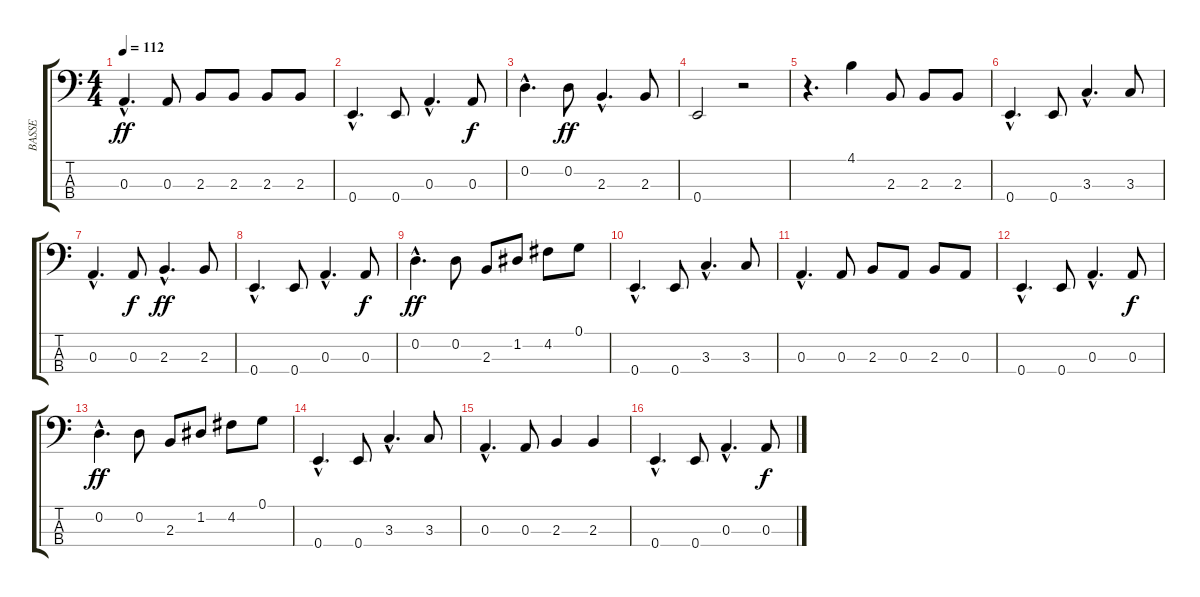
\track ("BASSE" "BASSE") {instrument electricbassfinger}
\staff {score tabs}
\tuning (G2 D2 A1 E1) {hide}
\ts (4 4)
\tempo 112
\clef f4
\ks c
0.3{hac}.4{d dy ff} 0.3.8 2.3.8 2.3.8 2.3.8 2.3.8 |
0.4{hac}.4{d} 0.4.8 0.3{hac}.4{d} 0.3.8{dy f} |
0.2{hac}.4{d} 0.2.8{dy ff} 2.3{hac}.4{d} 2.3.8 |
0.4.2 r.2 |
r.4{d} 4.1.4 2.3.8 2.3.8 2.3.8 |
0.4{hac}.4{d} 0.4.8 3.3{hac}.4{d} 3.3.8 |
0.3{hac}.4{d} 0.3.8{dy f} 2.3{hac}.4{d dy ff} 2.3.8 |
0.4{hac}.4{d} 0.4.8 0.3{hac}.4{d} 0.3.8{dy f} |
0.2{hac}.4{d dy ff} 0.2.8 2.3.8 1.2.8 4.2.8 0.1.8 |
0.4{hac}.4{d} 0.4.8 3.3{hac}.4{d} 3.3.8 |
0.3{hac}.4{d} 0.3.8 2.3.8 0.3.8 2.3.8 0.3.8 |
0.4{hac}.4{d} 0.4.8 0.3{hac}.4{d} 0.3.8{dy f} |
0.2{hac}.4{d dy ff} 0.2.8 2.3.8 1.2.8 4.2.8 0.1.8 |
0.4{hac}.4{d} 0.4.8 3.3{hac}.4{d} 3.3.8 |
0.3{hac}.4{d} 0.3.8 2.3.4 2.3.4 |
0.4{hac}.4{d} 0.4.8 0.3{hac}.4{d} 0.3.8{dy f}
